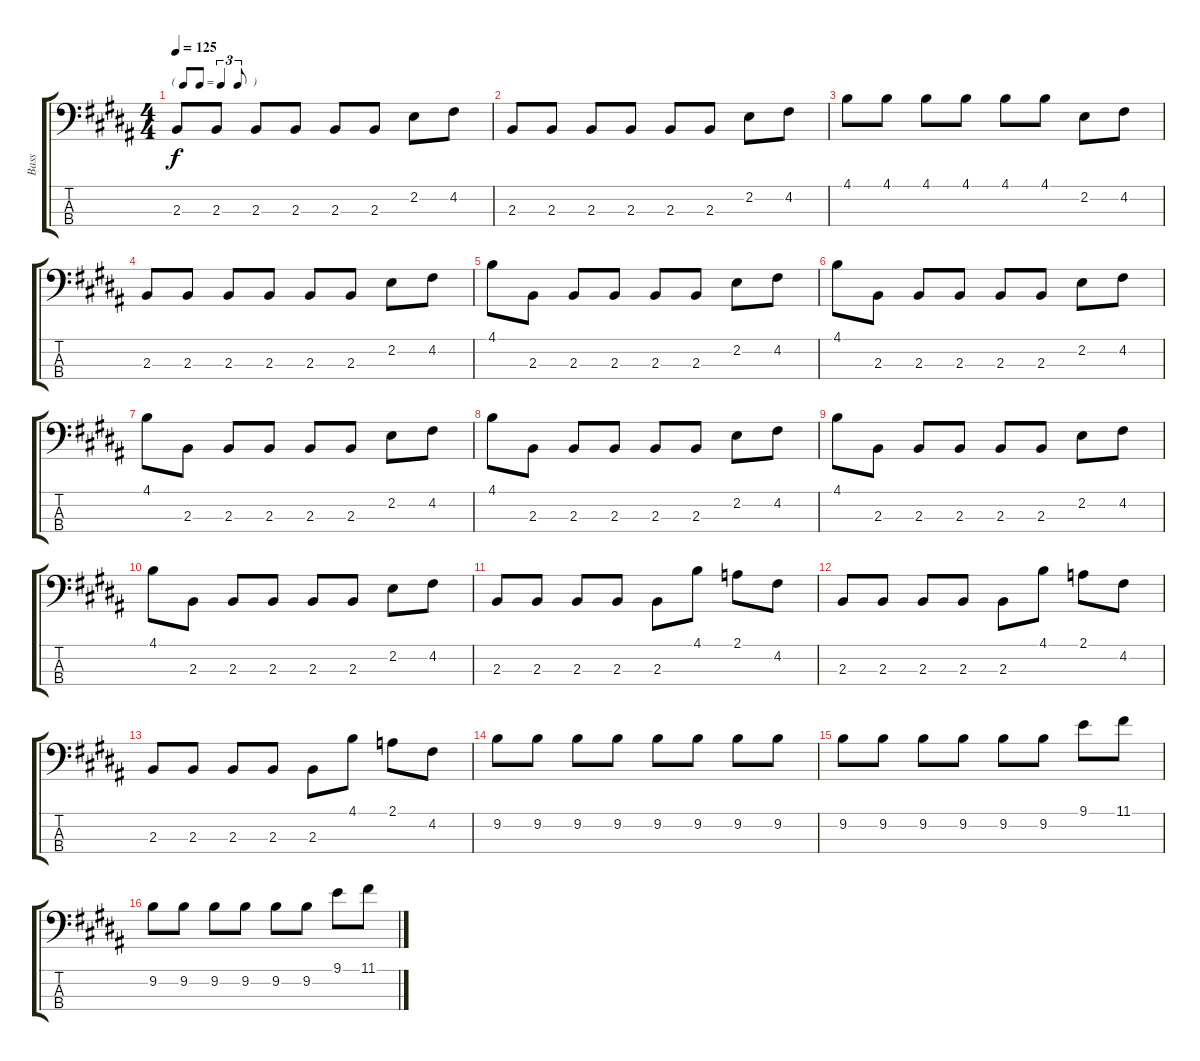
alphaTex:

\track ("Bass" "Bass") {instrument electricbassfinger}
\staff {score tabs}
\tuning (G2 D2 A1 E1) {hide}
\ts (4 4)
\tf triplet8th
\tempo 125
\clef f4
\ks b
2.3.8{dy f} 2.3.8 2.3.8 2.3.8 2.3.8 2.3.8 2.2.8 4.2.8 |
2.3.8 2.3.8 2.3.8 2.3.8 2.3.8 2.3.8 2.2.8 4.2.8 |
4.1.8 4.1.8 4.1.8 4.1.8 4.1.8 4.1.8 2.2.8 4.2.8 |
2.3.8 2.3.8 2.3.8 2.3.8 2.3.8 2.3.8 2.2.8 4.2.8 |
4.1.8 2.3.8 2.3.8 2.3.8 2.3.8 2.3.8 2.2.8 4.2.8 |
4.1.8 2.3.8 2.3.8 2.3.8 2.3.8 2.3.8 2.2.8 4.2.8 |
4.1.8 2.3.8 2.3.8 2.3.8 2.3.8 2.3.8 2.2.8 4.2.8 |
4.1.8 2.3.8 2.3.8 2.3.8 2.3.8 2.3.8 2.2.8 4.2.8 |
4.1.8 2.3.8 2.3.8 2.3.8 2.3.8 2.3.8 2.2.8 4.2.8 |
4.1.8 2.3.8 2.3.8 2.3.8 2.3.8 2.3.8 2.2.8 4.2.8 |
2.3.8 2.3.8 2.3.8 2.3.8 2.3.8 4.1.8 2.1.8 4.2.8 |
2.3.8 2.3.8 2.3.8 2.3.8 2.3.8 4.1.8 2.1.8 4.2.8 |
2.3.8 2.3.8 2.3.8 2.3.8 2.3.8 4.1.8 2.1.8 4.2.8 |
9.2.8 9.2.8 9.2.8 9.2.8 9.2.8 9.2.8 9.2.8 9.2.8 |
9.2.8 9.2.8 9.2.8 9.2.8 9.2.8 9.2.8 9.1.8 11.1.8 |
9.2.8 9.2.8 9.2.8 9.2.8 9.2.8 9.2.8 9.1.8 11.1.8
